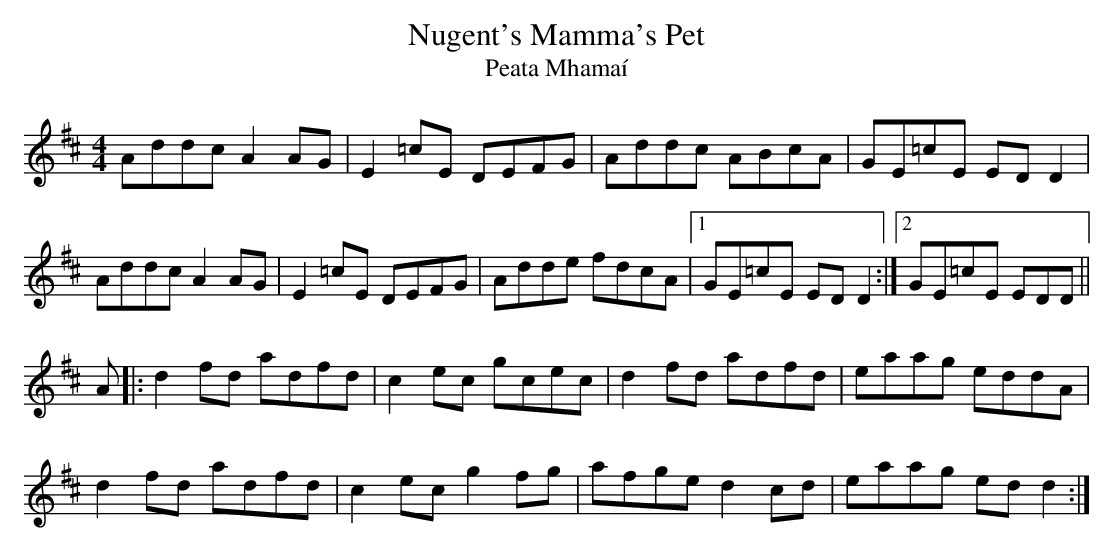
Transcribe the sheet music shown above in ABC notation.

X:1
T: Nugent's Mamma's Pet
T: Peata Mhama\'i
L: 1/8
M: 4/4
K: D
Addc A2 AG|E2 =cE DEFG|Addc ABcA|GE=cE ED D2|
Addc A2 AG|E2 =cE DEFG|Adde fdcA|1 GE=cE ED D2 :|2\
GE=cE EDD ||
A|: d2 fd adfd|c2 ec gcec|d2 fd adfd|eaag eddA|
d2 fd adfd|c2 ec g2 fg|afge d2 cd|eaag ed d2 :|
